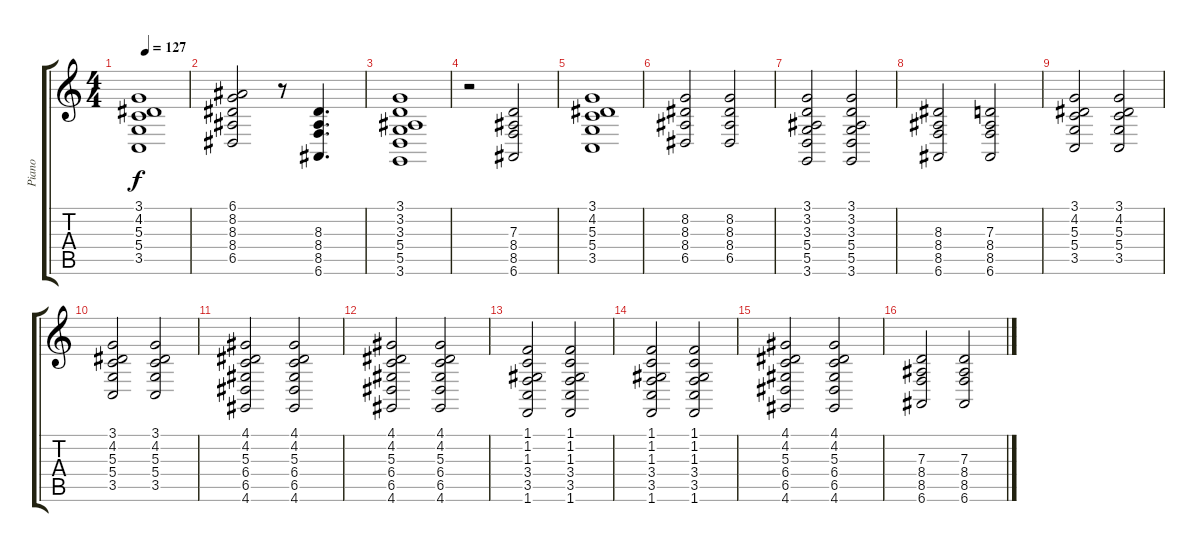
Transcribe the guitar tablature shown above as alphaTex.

\track ("Piano" "Piano") {instrument acousticgrandpiano}
\staff {score tabs}
\tuning (E4 B3 G3 D3 A2 E2) {hide}
\ts (4 4)
\tempo 127
\clef g2
\ks c
(3.1 4.2 5.3 5.4 3.5).1{dy f} |
(6.1 8.2 8.3 8.4 6.5).2 r.8 (8.3 8.4 8.5 6.6).4{d} |
(3.1 3.2 3.3 5.4 5.5 3.6).1 |
r.2 (7.3 8.4 8.5 6.6).2 |
(3.1 4.2 5.3 5.4 3.5).1 |
(8.2 8.3 8.4 6.5).2 (8.2 8.3 8.4 6.5).2 |
(3.1 3.2 3.3 5.4 5.5 3.6).2 (3.1 3.2 3.3 5.4 5.5 3.6).2 |
(8.3 8.4 8.5 6.6).2 (7.3 8.4 8.5 6.6).2 |
(3.1 4.2 5.3 5.4 3.5).2 (3.1 4.2 5.3 5.4 3.5).2 |
(3.1 4.2 5.3 5.4 3.5).2 (3.1 4.2 5.3 5.4 3.5).2 |
(4.1 4.2 5.3 6.4 6.5 4.6).2 (4.1 4.2 5.3 6.4 6.5 4.6).2 |
(4.1 4.2 5.3 6.4 6.5 4.6).2 (4.1 4.2 5.3 6.4 6.5 4.6).2 |
(1.1 1.2 1.3 3.4 3.5 1.6).2{volume 10} (1.1 1.2 1.3 3.4 3.5 1.6).2 |
(1.1 1.2 1.3 3.4 3.5 1.6).2 (1.1 1.2 1.3 3.4 3.5 1.6).2 |
(4.1 4.2 5.3 6.4 6.5 4.6).2 (4.1 4.2 5.3 6.4 6.5 4.6).2 |
(7.3 8.4 8.5 6.6).2 (7.3 8.4 8.5 6.6).2
